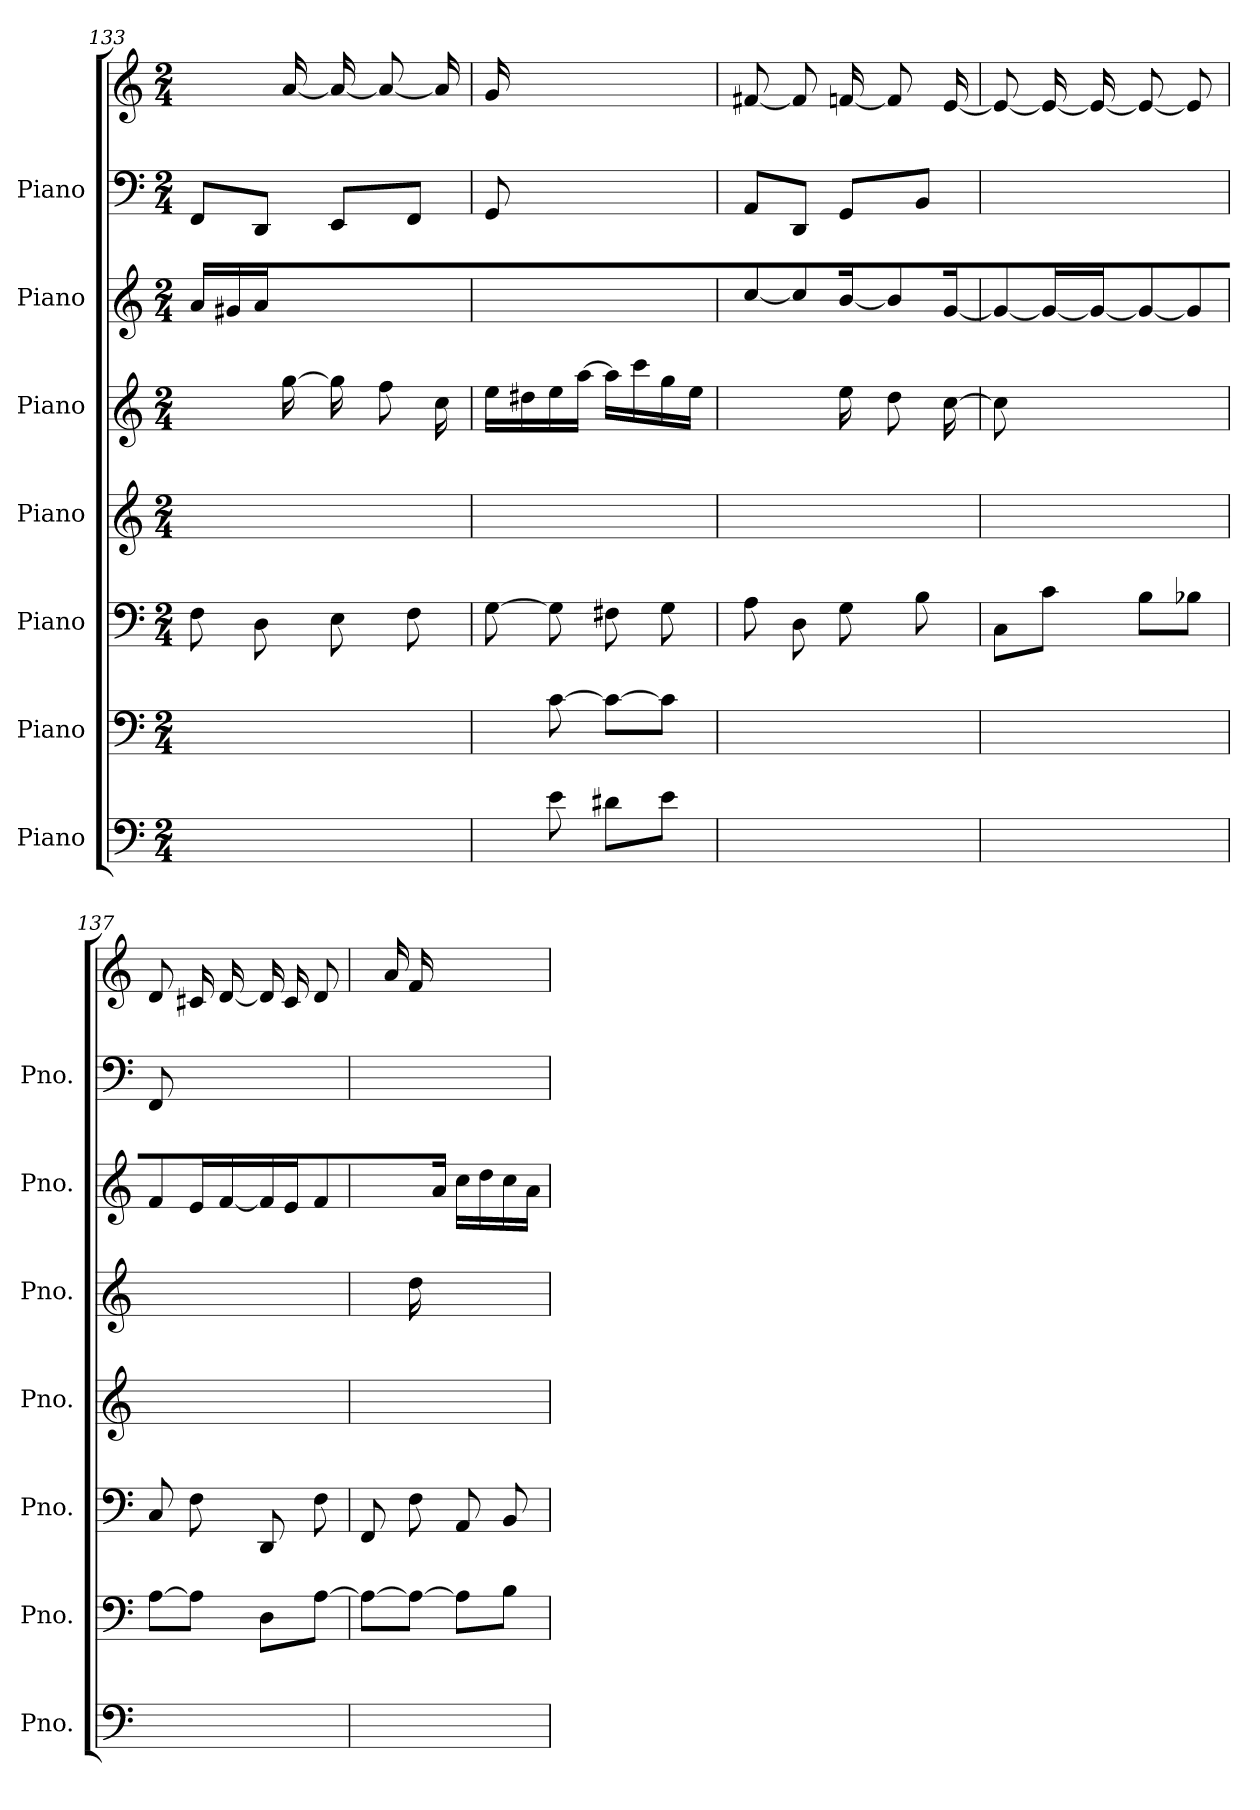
**kern	**kern	**kern	**kern	**kern	**kern	**kern	**kern
*part7	*part6	*part5	*part4	*part3	*part2	*part1	*part1
*staff8	*staff7	*staff6	*staff5	*staff4	*staff3	*staff2	*staff1
*I"Piano	*I"Piano	*I"Piano	*I"Piano	*I"Piano	*I"Piano	*I"Piano	*
*I'Pno.	*I'Pno.	*I'Pno.	*I'Pno.	*I'Pno.	*I'Pno.	*I'Pno.	*
!!LO:LB:g=z
*clefF4	*clefF4	*clefF4	*clefG2	*clefG2	*clefG2	*clefF4	*clefG2
*k[]	*k[]	*k[]	*k[]	*k[]	*k[]	*k[]	*k[]
*M2/4	*M2/4	*M2/4	*M2/4	*M2/4	*M2/4	*M2/4	*M2/4
=133	=133	=133	=133	=133	=133	=133	=133
2ryy	2ryy	8Fi\	2ryy	8.ryy	16aj/LL	8FFZ/L	8.ryy
.	.	.	.	.	16g#Xj/	.	.
.	.	8Di\	.	.	16aj/	8DDZ/J	.
.	.	.	.	[16ggV	4ryy	.	[16aN
.	.	8Ei\	.	16ggV]	.	8EEZ/L	16aN_
.	.	.	.	8ffV	.	.	8aN_
.	.	8Fi\	.	.	.	8FFZ/J	.
.	.	.	.	16ccV	16ryy	.	16aN]
=134	=134	=134	=134	=134	=134	=134	=134
8ryy	8ryy	[8Gi\	2ryy	16eeV	2ryy	8GGZ/	16gN
.	.	.	.	16dd#XV\	.	.	4..ryy
8el	[8c!\	8Gi\]	.	16eeV\	.	4.ryy	.
.	.	.	.	[16aaV\JJ	.	.	.
8d#Xl\L	8c!\L_	8F#Xi\	.	16aaV\LL]	.	.	.
.	.	.	.	16cccV\	.	.	.
8el\J	8c!\J]	8Gi\	.	16ggV\	.	.	.
.	.	.	.	16eeV\JJ	.	.	.
=135	=135	=135	=135	=135	=135	=135	=135
2ryy	2ryy	8Ai\	2ryy	4ryy	[8ccj/	8AAZ/L	[8f#XN
.	.	8Di\	.	.	8ccj/]	8DDZ/J	8f#N]
.	.	8Gi\	.	16eeV	[16bj/	8GGZ/L	[16fnN
.	.	.	.	8ddV	8bj/]	.	8fN]
.	.	8Bi\	.	.	.	8BBZ/J	.
.	.	.	.	[16ccV	[16gj/	.	[16eN
=136	=136	=136	=136	=136	=136	=136	=136
2ryy	2ryy	8Ci\L	2ryy	8ccV]	8gj/_	2ryy	8eN_
.	.	8ci\J	.	4.ryy	16gj/_	.	16eN_
.	.	.	.	.	16gj/_	.	16eN_
.	.	8Bi\L	.	.	8gj/_	.	8eN_
.	.	8B-Xi\J	.	.	8gj/]	.	8eN]
!!LO:LB:g=z
=137	=137	=137	=137	=137	=137	=137	=137
2ryy	[8A!\L	8Ci	2ryy	2ryy	8fj/	8FFZ/	8dN
.	8A!\J]	8Fi	.	.	16ej/	4.ryy	16c#XN
.	.	.	.	.	[16fj/	.	[16dN
.	8D!\L	8DDi	.	.	16fj/]	.	16dN]
.	.	.	.	.	16ej/	.	16c#N
.	[8A!\J	8Fi	.	.	8fj/	.	8dN
=138	=138	=138	=138	=138	=138	=138	=138
2ryy	8A!\L_	8FFi	2ryy	8ryy	8.ryy	2ryy	16ryy
.	.	.	.	.	.	.	16aN/LL
.	8A!\J_	8Fi	.	16ddV	.	.	16fN/
.	.	.	.	4ryy	16aj/JJ	.	4ryy
.	8A!\L]	8AAi	.	.	16ccj\LL	.	.
.	.	.	.	.	16ddj\	.	.
.	8B!\J	8BBi	.	.	16ccj\	.	.
.	.	.	.	16ryy	16aj\JJ	.	16ryy
=	=	=	=	=	=	=	=
*-	*-	*-	*-	*-	*-	*-	*-
